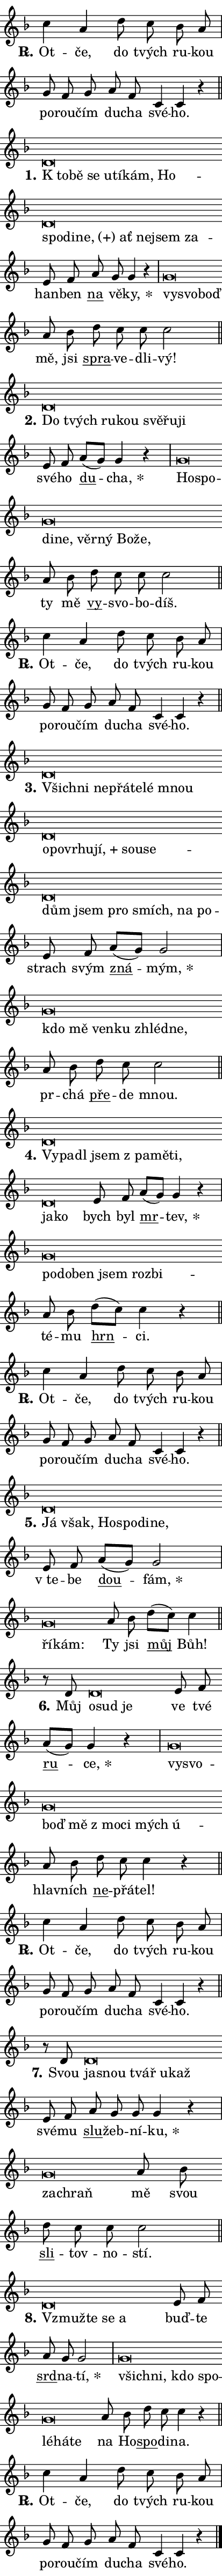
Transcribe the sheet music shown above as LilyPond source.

\version "2.22.1"
\header { tagline = "" }
\paper {
  indent = 0\cm
  top-margin = 0\cm
  right-margin = 0\cm
  bottom-margin = 0\cm
  left-margin = 0\cm
  paper-width = 7\cm
  page-breaking = #ly:one-page-breaking
  system-system-spacing.basic-distance = #11
  score-system-spacing.basic-distance = #11
  ragged-last = ##f
}


%% Author: Thomas Morley
%% https://lists.gnu.org/archive/html/lilypond-user/2020-05/msg00002.html
#(define (line-position grob)
"Returns position of @var[grob} in current system:
   @code{'start}, if at first time-step
   @code{'end}, if at last time-step
   @code{'middle} otherwise
"
  (let* ((col (ly:item-get-column grob))
         (ln (ly:grob-object col 'left-neighbor))
         (rn (ly:grob-object col 'right-neighbor))
         (col-to-check-left (if (ly:grob? ln) ln col))
         (col-to-check-right (if (ly:grob? rn) rn col))
         (break-dir-left
           (and
             (ly:grob-property col-to-check-left 'non-musical #f)
             (ly:item-break-dir col-to-check-left)))
         (break-dir-right
           (and
             (ly:grob-property col-to-check-right 'non-musical #f)
             (ly:item-break-dir col-to-check-right))))
        (cond ((eqv? 1 break-dir-left) 'start)
              ((eqv? -1 break-dir-right) 'end)
              (else 'middle))))

#(define (tranparent-at-line-position vctor)
  (lambda (grob)
  "Relying on @code{line-position} select the relevant enry from @var{vctor}.
Used to determine transparency,"
    (case (line-position grob)
      ((end) (not (vector-ref vctor 0)))
      ((middle) (not (vector-ref vctor 1)))
      ((start) (not (vector-ref vctor 2))))))

noteHeadBreakVisibility =
#(define-music-function (break-visibility)(vector?)
"Makes @code{NoteHead}s transparent relying on @var{break-visibility}"
#{
  \override NoteHead.transparent =
    #(tranparent-at-line-position break-visibility)
#})

#(define delete-ledgers-for-transparent-note-heads
  (lambda (grob)
    "Reads whether a @code{NoteHead} is transparent.
If so this @code{NoteHead} is removed from @code{'note-heads} from
@var{grob}, which is supposed to be @code{LedgerLineSpanner}.
As a result ledgers are not printed for this @code{NoteHead}"
    (let* ((nhds-array (ly:grob-object grob 'note-heads))
           (nhds-list
             (if (ly:grob-array? nhds-array)
                 (ly:grob-array->list nhds-array)
                 '()))
           ;; Relies on the transparent-property being done before
           ;; Staff.LedgerLineSpanner.after-line-breaking is executed.
           ;; This is fragile ...
           (to-keep
             (remove
               (lambda (nhd)
                 (ly:grob-property nhd 'transparent #f))
               nhds-list)))
      ;; TODO find a better method to iterate over grob-arrays, similiar
      ;; to filter/remove etc for lists
      ;; For now rebuilt from scratch
      (set! (ly:grob-object grob 'note-heads)  '())
      (for-each
        (lambda (nhd)
          (ly:pointer-group-interface::add-grob grob 'note-heads nhd))
        to-keep))))

hideNotes = {
  \noteHeadBreakVisibility #begin-of-line-visible
}
unHideNotes = {
  \noteHeadBreakVisibility #all-visible
}

% work-around for resetting accidentals
% https://lilypond.org/doc/v2.23/Documentation/notation/displaying-rhythms#unmetered-music
cadenzaMeasure = {
  \cadenzaOff
  \partial 1024 s1024
  \cadenzaOn
}

#(define-markup-command (accent layout props text) (markup?)
  "Underline accented syllable"
  (interpret-markup layout props
    #{\markup \override #'(offset . 4.3) \underline { #text }#}))

responsum = \markup \concat {
  "R" \hspace #-1.05 \path #0.1 #'((moveto 0 0.07) (lineto 0.9 0.8)) \hspace #0.05 "."
}

\layout {
    \context {
        \Staff
        \remove "Time_signature_engraver"
        \override LedgerLineSpanner.after-line-breaking = #delete-ledgers-for-transparent-note-heads
    }
    \context {
        \Voice {
            \override NoteHead.output-attributes = #'((class . "notehead"))
            \override Hairpin.height = #0.55
        }
    }
    \context {
        \Lyrics {
            \override StanzaNumber.output-attributes = #'((class . "stanzanumber"))
            \override LyricSpace.minimum-distance = #0.9
            \override LyricText.font-name = #"TeX Gyre Schola"
            \override LyricText.font-size = 1
            \override StanzaNumber.font-name = #"TeX Gyre Schola Bold"
            \override StanzaNumber.font-size = 1
        }
    }
}

% magnetic-lyrics.ily
%
%   written by
%     Jean Abou Samra <jean@abou-samra.fr>
%     Werner Lemberg <wl@gnu.org>
%
%   adapted by
%     Jiri Hon <jiri.hon@gmail.com>
%
% Version 2022-Apr-15

% https://www.mail-archive.com/lilypond-user@gnu.org/msg149350.html

#(define (Left_hyphen_pointer_engraver context)
   "Collect syllable-hyphen-syllable occurrences in lyrics and store
them in properties.  This engraver only looks to the left.  For
example, if the lyrics input is @code{foo -- bar}, it does the
following.

@itemize @bullet
@item
Set the @code{text} property of the @code{LyricHyphen} grob between
@q{foo} and @q{bar} to @code{foo}.

@item
Set the @code{left-hyphen} property of the @code{LyricText} grob with
text @q{foo} to the @code{LyricHyphen} grob between @q{foo} and
@q{bar}.
@end itemize

Use this auxiliary engraver in combination with the
@code{lyric-@/text::@/apply-@/magnetic-@/offset!} hook."
   (let ((hyphen #f)
         (text #f))
     (make-engraver
      (acknowledgers
       ((lyric-syllable-interface engraver grob source-engraver)
        (set! text grob)))
      (end-acknowledgers
       ((lyric-hyphen-interface engraver grob source-engraver)
        ;(when (not (grob::has-interface grob 'lyric-space-interface))
          (set! hyphen grob)));)
      ((stop-translation-timestep engraver)
       (when (and text hyphen)
         (ly:grob-set-object! text 'left-hyphen hyphen))
       (set! text #f)
       (set! hyphen #f)))))

#(define (lyric-text::apply-magnetic-offset! grob)
   "If the space between two syllables is less than the value in
property @code{LyricText@/.details@/.squash-threshold}, move the right
syllable to the left so that it gets concatenated with the left
syllable.

Use this function as a hook for
@code{LyricText@/.after-@/line-@/breaking} if the
@code{Left_@/hyphen_@/pointer_@/engraver} is active."
   (let ((hyphen (ly:grob-object grob 'left-hyphen #f)))
     (when hyphen
       (let ((left-text (ly:spanner-bound hyphen LEFT)))
         (when (grob::has-interface left-text 'lyric-syllable-interface)
           (let* ((common (ly:grob-common-refpoint grob left-text X))
                  (this-x-ext (ly:grob-extent grob common X))
                  (left-x-ext
                   (begin
                     ;; Trigger magnetism for left-text.
                     (ly:grob-property left-text 'after-line-breaking)
                     (ly:grob-extent left-text common X)))
                  ;; `delta` is the gap width between two syllables.
                  (delta (- (interval-start this-x-ext)
                            (interval-end left-x-ext)))
                  (details (ly:grob-property grob 'details))
                  (threshold (assoc-get 'squash-threshold details 0.2)))
             (when (< delta threshold)
               (let* (;; We have to manipulate the input text so that
                      ;; ligatures crossing syllable boundaries are not
                      ;; disabled.  For languages based on the Latin
                      ;; script this is essentially a beautification.
                      ;; However, for non-Western scripts it can be a
                      ;; necessity.
                      (lt (ly:grob-property left-text 'text))
                      (rt (ly:grob-property grob 'text))
                      (is-space (grob::has-interface hyphen 'lyric-space-interface))
                      (space (if is-space " " ""))
                      (space-markup (grob-interpret-markup grob " "))
                      (space-size (interval-length (ly:stencil-extent space-markup X)))
                      (extra-delta (if is-space space-size 0))
                      ;; Append new syllable.
                      (ltrt-space (if (and (string? lt) (string? rt))
                                (string-append lt space rt)
                                (make-concat-markup (list lt space rt))))
                      ;; Right-align `ltrt` to the right side.
                      (ltrt-space-markup (grob-interpret-markup
                               grob
                               (make-translate-markup
                                (cons (interval-length this-x-ext) 0)
                                (make-right-align-markup ltrt-space)))))
                 (begin
                   ;; Don't print `left-text`.
                   (ly:grob-set-property! left-text 'stencil #f)
                   ;; Set text and stencil (which holds all collected
                   ;; syllables so far) and shift it to the left.
                   (ly:grob-set-property! grob 'text ltrt-space)
                   (ly:grob-set-property! grob 'stencil ltrt-space-markup)
                   (ly:grob-translate-axis! grob (- (- delta extra-delta)) X))))))))))


#(define (lyric-hyphen::displace-bounds-first grob)
   ;; Make very sure this callback isn't triggered too early.
   (let ((left (ly:spanner-bound grob LEFT))
         (right (ly:spanner-bound grob RIGHT)))
     (ly:grob-property left 'after-line-breaking)
     (ly:grob-property right 'after-line-breaking)
     (ly:lyric-hyphen::print grob)))

squashThreshold = #0.4

\layout {
  \context {
    \Lyrics
    \consists #Left_hyphen_pointer_engraver
    \override LyricText.after-line-breaking =
      #lyric-text::apply-magnetic-offset!
    \override LyricHyphen.stencil = #lyric-hyphen::displace-bounds-first
    \override LyricText.details.squash-threshold = \squashThreshold
    \override LyricHyphen.minimum-distance = 0
    \override LyricHyphen.minimum-length = \squashThreshold
  }
}

squash = \override LyricText.details.squash-threshold = 9999
unSquash = \override LyricText.details.squash-threshold = \squashThreshold

left = \override LyricText.self-alignment-X = #LEFT
unLeft = \revert LyricText.self-alignment-X

starOffset = #(lambda (grob) 
                (let ((x_offset (ly:self-alignment-interface::aligned-on-x-parent grob)))
                  (if (= x_offset 0) 0 (+ x_offset 1.2))))

star = #(define-music-function (syllable)(string?)
"Append star separator at the end of a syllable"
#{
  \once \override LyricText.X-offset = #starOffset
  \lyricmode { \markup {
    #syllable
    \override #'((font-name . "TeX Gyre Schola Bold")) \hspace #0.2 \lower #0.65 \larger "*"
  } }
#})

starAccent = #(define-music-function (syllable)(string?)
"Append star separator at the end of a syllable and make accent"
#{
  \once \override LyricText.X-offset = #starOffset
  \lyricmode { \markup {
    \accent #syllable
    \override #'((font-name . "TeX Gyre Schola Bold")) \hspace #0.2 \lower #0.65 \larger "*"
  } }
#})

breath = #(define-music-function (syllable)(string?)
"Append breathing indicator at the end of a syllable"
#{
  \lyricmode { \markup { #syllable "+" } }
#})

optionalBreath = #(define-music-function (syllable)(string?)
"Append optional breathing indicator at the end of a syllable"
#{
  \lyricmode { \markup { #syllable "(+)" } }
#})


\score {
    <<
        \new Voice = "melody" { \cadenzaOn \key f \major \relative { c''4 a d8 c bes a \cadenzaMeasure \bar "|" g f g \bar "" a f \bar "" c4 c r \cadenzaMeasure \bar "||" \break }
\relative { d'\breve*1/16 \hideNotes \breve*1/16 \bar "" \breve*1/16 \bar "" \breve*1/16 \bar "" \breve*1/16 \bar "" \breve*1/16 \bar "" \breve*1/16 \bar "" \breve*1/16 \bar "" \breve*1/16 \bar "" \breve*1/16 \bar "" \breve*1/16 \bar "" \breve*1/16 \bar "" \breve*1/16 \breve*1/16 \bar "" \unHideNotes e8 f \bar "" a g g4 r \cadenzaMeasure \bar "|" g\breve*1/16 \hideNotes \breve*1/16 \breve*1/16 \bar "" \unHideNotes a8 bes \bar "" d c c c2 \cadenzaMeasure \bar "||" \break }
\relative { d'\breve*1/16 \hideNotes \breve*1/16 \bar "" \breve*1/16 \bar "" \breve*1/16 \bar "" \breve*1/16 \bar "" \breve*1/16 \breve*1/16 \bar "" \unHideNotes e8 f \bar "" a[( g)] g4 r \cadenzaMeasure \bar "|" g\breve*1/16 \hideNotes \breve*1/16 \bar "" \breve*1/16 \bar "" \breve*1/16 \bar "" \breve*1/16 \bar "" \breve*1/16 \bar "" \breve*1/16 \breve*1/16 \bar "" \unHideNotes a8 bes \bar "" d c c c2 \cadenzaMeasure \bar "||" \break }
\relative { c''4 a d8 c bes a \cadenzaMeasure \bar "|" g f g \bar "" a f \bar "" c4 c r \cadenzaMeasure \bar "||" \break }
\relative { d'\breve*1/16 \hideNotes \breve*1/16 \bar "" \breve*1/16 \bar "" \breve*1/16 \bar "" \breve*1/16 \bar "" \breve*1/16 \bar "" \breve*1/16 \bar "" \breve*1/16 \bar "" \breve*1/16 \bar "" \breve*1/16 \bar "" \breve*1/16 \bar "" \breve*1/16 \bar "" \breve*1/16 \bar "" \breve*1/16 \bar "" \breve*1/16 \bar "" \breve*1/16 \bar "" \breve*1/16 \bar "" \breve*1/16 \bar "" \breve*1/16 \breve*1/16 \bar "" \unHideNotes e8 f \bar "" a[( g)] g2 \cadenzaMeasure \bar "|" g\breve*1/16 \hideNotes \breve*1/16 \bar "" \breve*1/16 \bar "" \breve*1/16 \bar "" \breve*1/16 \breve*1/16 \bar "" \unHideNotes a8 bes \bar "" d c c2 \cadenzaMeasure \bar "||" \break }
\relative { d'\breve*1/16 \hideNotes \breve*1/16 \bar "" \breve*1/16 \bar "" \breve*1/16 \bar "" \breve*1/16 \bar "" \breve*1/16 \bar "" \breve*1/16 \bar "" \breve*1/16 \breve*1/16 \bar "" \unHideNotes e8 f \bar "" a[( g)] g4 r \cadenzaMeasure \bar "|" g\breve*1/16 \hideNotes \breve*1/16 \bar "" \breve*1/16 \bar "" \breve*1/16 \bar "" \breve*1/16 \breve*1/16 \bar "" \unHideNotes a8 bes \bar "" d[( c)] c4 r \cadenzaMeasure \bar "||" \break }
\relative { c''4 a d8 c bes a \cadenzaMeasure \bar "|" g f g \bar "" a f \bar "" c4 c r \cadenzaMeasure \bar "||" \break }
\relative { d'\breve*1/16 \hideNotes \breve*1/16 \bar "" \breve*1/16 \bar "" \breve*1/16 \bar "" \breve*1/16 \breve*1/16 \bar "" \unHideNotes e8 f \bar "" a[( g)] g2 \cadenzaMeasure \bar "|" g\breve*1/16 \hideNotes \breve*1/16 \bar "" \unHideNotes a8 bes \bar "" d[( c)] c4 \cadenzaMeasure \bar "||" \break }
\relative { r8 d' d\breve*1/16 \hideNotes \breve*1/16 \breve*1/16 \bar "" \unHideNotes e8 f \bar "" a[( g)] g4 r \cadenzaMeasure \bar "|" g\breve*1/16 \hideNotes \breve*1/16 \bar "" \breve*1/16 \bar "" \breve*1/16 \bar "" \breve*1/16 \bar "" \breve*1/16 \bar "" \breve*1/16 \breve*1/16 \bar "" \unHideNotes a8 bes \bar "" d c c4 r \cadenzaMeasure \bar "||" \break }
\relative { c''4 a d8 c bes a \cadenzaMeasure \bar "|" g f g \bar "" a f \bar "" c4 c r \cadenzaMeasure \bar "||" \break }
\relative { r8 d' d\breve*1/16 \hideNotes \breve*1/16 \bar "" \breve*1/16 \bar "" \breve*1/16 \breve*1/16 \bar "" \unHideNotes e8 f \bar "" a g g g4 r \cadenzaMeasure \bar "|" g\breve*1/16 \hideNotes \breve*1/16 \bar "" \unHideNotes a8 bes \bar "" d c c c2 \cadenzaMeasure \bar "||" \break }
\relative { d'\breve*1/16 \hideNotes \breve*1/16 \bar "" \breve*1/16 \breve*1/16 \bar "" \unHideNotes e8 f \bar "" a g g2 \cadenzaMeasure \bar "|" g\breve*1/16 \hideNotes \breve*1/16 \bar "" \breve*1/16 \bar "" \breve*1/16 \bar "" \breve*1/16 \bar "" \breve*1/16 \breve*1/16 \bar "" \unHideNotes a8 bes \bar "" d c c4 r \cadenzaMeasure \bar "||" \break }
\relative { c''4 a d8 c bes a \cadenzaMeasure \bar "|" g f g \bar "" a f \bar "" c4 c r \cadenzaMeasure \bar "||" \break } \bar "|." }
        \new Lyrics \lyricsto "melody" { \lyricmode { \set stanza = \responsum
Ot -- če, do tvých ru -- kou po -- rou -- čím du -- cha své -- ho.
\set stanza = "1."
\left "K to" -- \squash bě se u -- tí -- kám, Ho -- spo -- di -- \optionalBreath ne, ať nej -- sem za -- \unLeft \unSquash han -- ben \markup \accent na vě -- \star ky, \left vy -- \squash svo -- boď \unLeft \unSquash mě, jsi \markup \accent spra -- ve -- dli -- vý!
\set stanza = "2."
\left Do \squash tvých ru -- kou svě -- řu -- ji \unLeft \unSquash své -- ho \markup \accent du -- \star cha, \left Ho -- \squash spo -- di -- ne, věr -- ný Bo -- že, \unLeft \unSquash ty mě \markup \accent vy -- svo -- bo -- díš.
\set stanza = \responsum
Ot -- če, do tvých ru -- kou po -- rou -- čím du -- cha své -- ho.
\set stanza = "3."
\left Všich -- \squash ni ne -- přá -- te -- lé mnou o -- po -- vr -- hu -- \breath "jí," sou -- se -- dům jsem pro smích, na po -- \unLeft \unSquash strach svým \markup \accent zná -- \star mým, \left kdo \squash mě ven -- ku zhléd -- ne, \unLeft \unSquash pr -- chá \markup \accent pře -- de mnou.
\set stanza = "4."
\left Vy -- \squash pa -- dl jsem "z pa" -- mě -- ti, ja -- ko \unLeft \unSquash bych byl \markup \accent mr -- \star tev, \left po -- \squash do -- ben jsem roz -- bi -- \unLeft \unSquash té -- mu \markup \accent hrn -- ci.
\set stanza = \responsum
Ot -- če, do tvých ru -- kou po -- rou -- čím du -- cha své -- ho.
\set stanza = "5."
\left Já \squash však, Ho -- spo -- di -- ne, \unLeft \unSquash "v te" -- be \markup \accent dou -- \star fám, \left ří -- \squash kám: \unLeft \unSquash Ty jsi \markup \accent můj Bůh!
\set stanza = "6."
Můj \left o -- \squash sud je \unLeft \unSquash ve tvé \markup \accent ru -- \star ce, \left vy -- \squash svo -- boď mě "z mo" -- ci mých ú -- \unLeft \unSquash hlav -- ních \markup \accent ne -- přá -- tel!
\set stanza = \responsum
Ot -- če, do tvých ru -- kou po -- rou -- čím du -- cha své -- ho.
\set stanza = "7."
Svou \left ja -- \squash snou tvář u -- kaž \unLeft \unSquash své -- mu \markup \accent slu -- žeb -- ní -- \star ku, \left za -- \squash chraň \unLeft \unSquash mě svou \markup \accent sli -- tov -- no -- stí.
\set stanza = "8."
\left Vzmuž -- \squash te se a \unLeft \unSquash buď -- te \markup \accent srd -- na -- \star tí, \left všich -- \squash ni, kdo spo -- lé -- há -- te \unLeft \unSquash na Ho -- \markup \accent spo -- di -- na.
\set stanza = \responsum
Ot -- če, do tvých ru -- kou po -- rou -- čím du -- cha své -- ho. } }
    >>
    \layout {}
}
